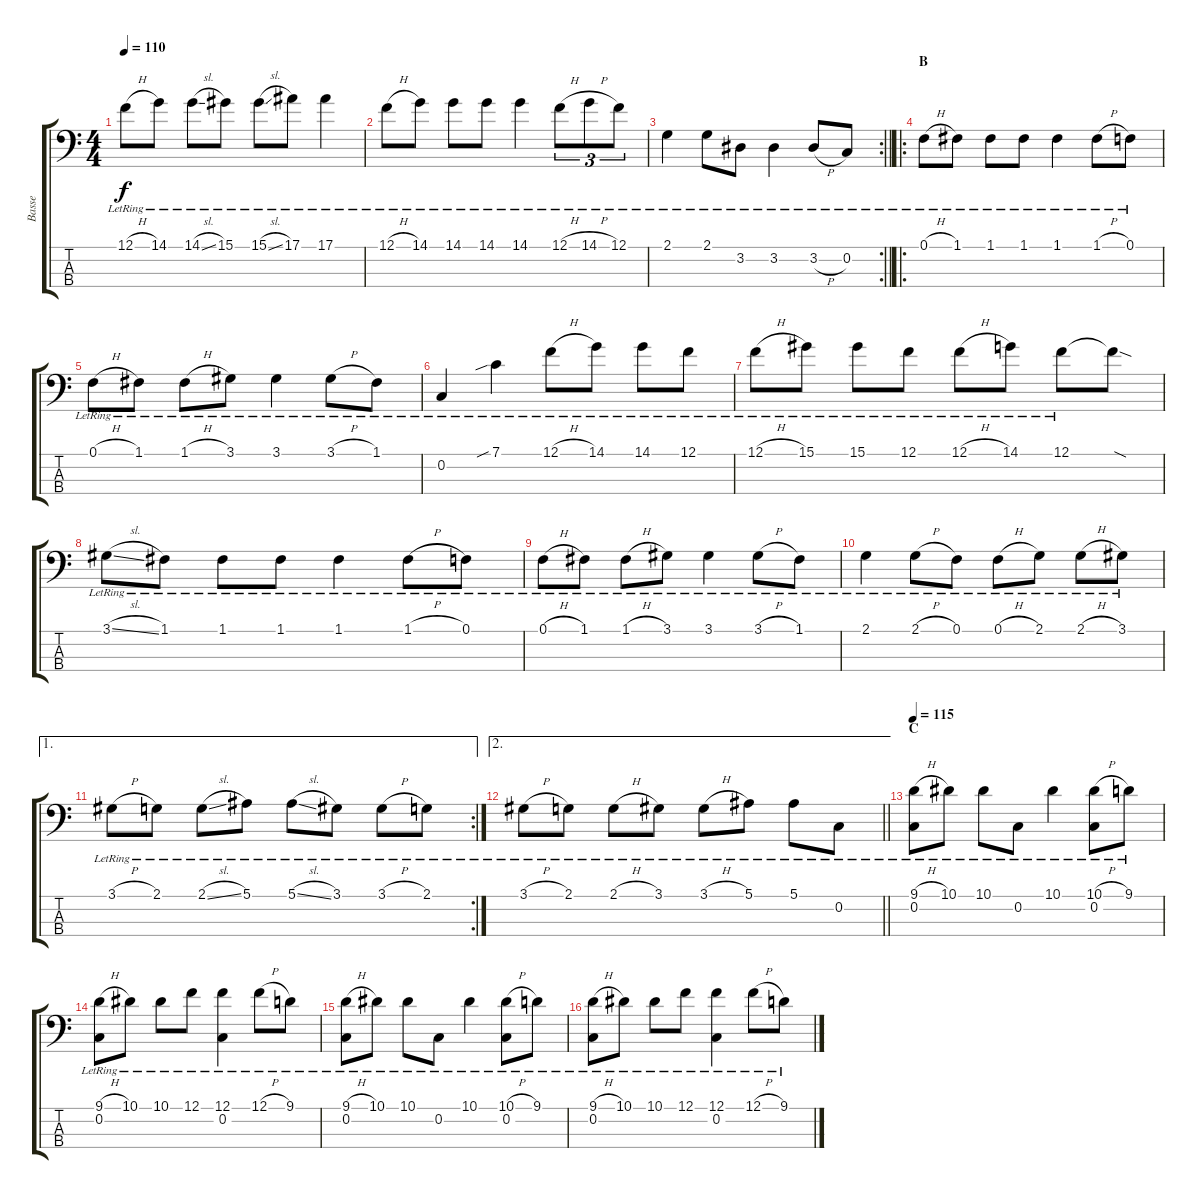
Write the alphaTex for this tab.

\track ("Basse" "Basse") {instrument electricbassfinger}
\staff {score tabs}
\tuning (F2 C2 G1 C1) {hide}
\ts (4 4)
\tempo 110
\clef f4
\ks c
12.1{h lr}.8{dy f} 14.1{lr}.8 14.1{sl lr}.8 15.1{lr}.8 15.1{sl lr}.8 17.1{lr}.8 17.1{lr}.4 |
12.1{h lr}.8 14.1{lr}.8 14.1{lr}.8 14.1{lr}.8 14.1{lr}.4 12.1{h lr}.8{tu (3 2)} 14.1{h lr}.8{tu (3 2)} 12.1{lr}.8{tu (3 2)} |
\rc 2
\barLineRight lightlight
2.1{lr}.4 2.1{lr}.8 3.2{lr}.8 3.2{lr}.4 3.2{h lr}.8 0.2{lr}.8 |
\ro
\section ("" "B")
0.1{h lr}.8 1.1{lr}.8 1.1{lr}.8 1.1{lr}.8 1.1{lr}.4 1.1{h lr}.8 0.1{lr}.8 |
0.1{h lr}.8 1.1{lr}.8 1.1{h lr}.8 3.1{lr}.8 3.1{lr}.4 3.1{h lr}.8 1.1{lr}.8 |
0.2{lr}.4 7.1{sib lr}.4 12.1{h lr}.8 14.1{lr}.8 14.1{lr}.8 12.1{lr}.8 |
12.1{h lr}.8 15.1{lr}.8 15.1{lr}.8 12.1{lr}.8 12.1{h lr}.8 14.1{lr}.8 12.1{lr}.8 12.1{sod t}.8 |
3.1{sl lr}.8 1.1{lr}.8 1.1{lr}.8 1.1{lr}.8 1.1{lr}.4 1.1{h lr}.8 0.1{lr}.8 |
0.1{h lr}.8 1.1{lr}.8 1.1{h lr}.8 3.1{lr}.8 3.1{lr}.4 3.1{h lr}.8 1.1{lr}.8 |
2.1{lr}.4 2.1{h lr}.8 0.1{lr}.8 0.1{h lr}.8 2.1{lr}.8 2.1{h lr}.8 3.1{lr}.8 |
\ae 1
\rc 2
3.1{h lr}.8 2.1{lr}.8 2.1{sl lr}.8 5.1{lr}.8 5.1{sl lr}.8 3.1{lr}.8 3.1{h lr}.8 2.1{lr}.8 |
\ae 2
\barLineRight lightlight
3.1{h lr}.8 2.1{lr}.8 2.1{h lr}.8 3.1{lr}.8 3.1{h lr}.8 5.1{lr}.8 5.1{lr}.8 0.2{lr}.8 |
\section ("" "C")
\tempo 115
(9.1{h lr} 0.2{lr}).8 10.1{lr}.8 10.1{lr}.8 0.2{lr}.8 10.1{lr}.4 (10.1{h lr} 0.2{lr}).8 9.1{lr}.8 |
(9.1{h lr} 0.2{lr}).8 10.1{lr}.8 10.1{lr}.8 12.1{lr}.8 (12.1{lr} 0.2{lr}).4 12.1{h lr}.8 9.1{lr}.8 |
(9.1{h lr} 0.2{lr}).8 10.1{lr}.8 10.1{lr}.8 0.2{lr}.8 10.1{lr}.4 (10.1{h lr} 0.2{lr}).8 9.1{lr}.8 |
(9.1{h lr} 0.2{lr}).8 10.1{lr}.8 10.1{lr}.8 12.1{lr}.8 (12.1{lr} 0.2{lr}).4 12.1{h lr}.8 9.1{lr}.8
